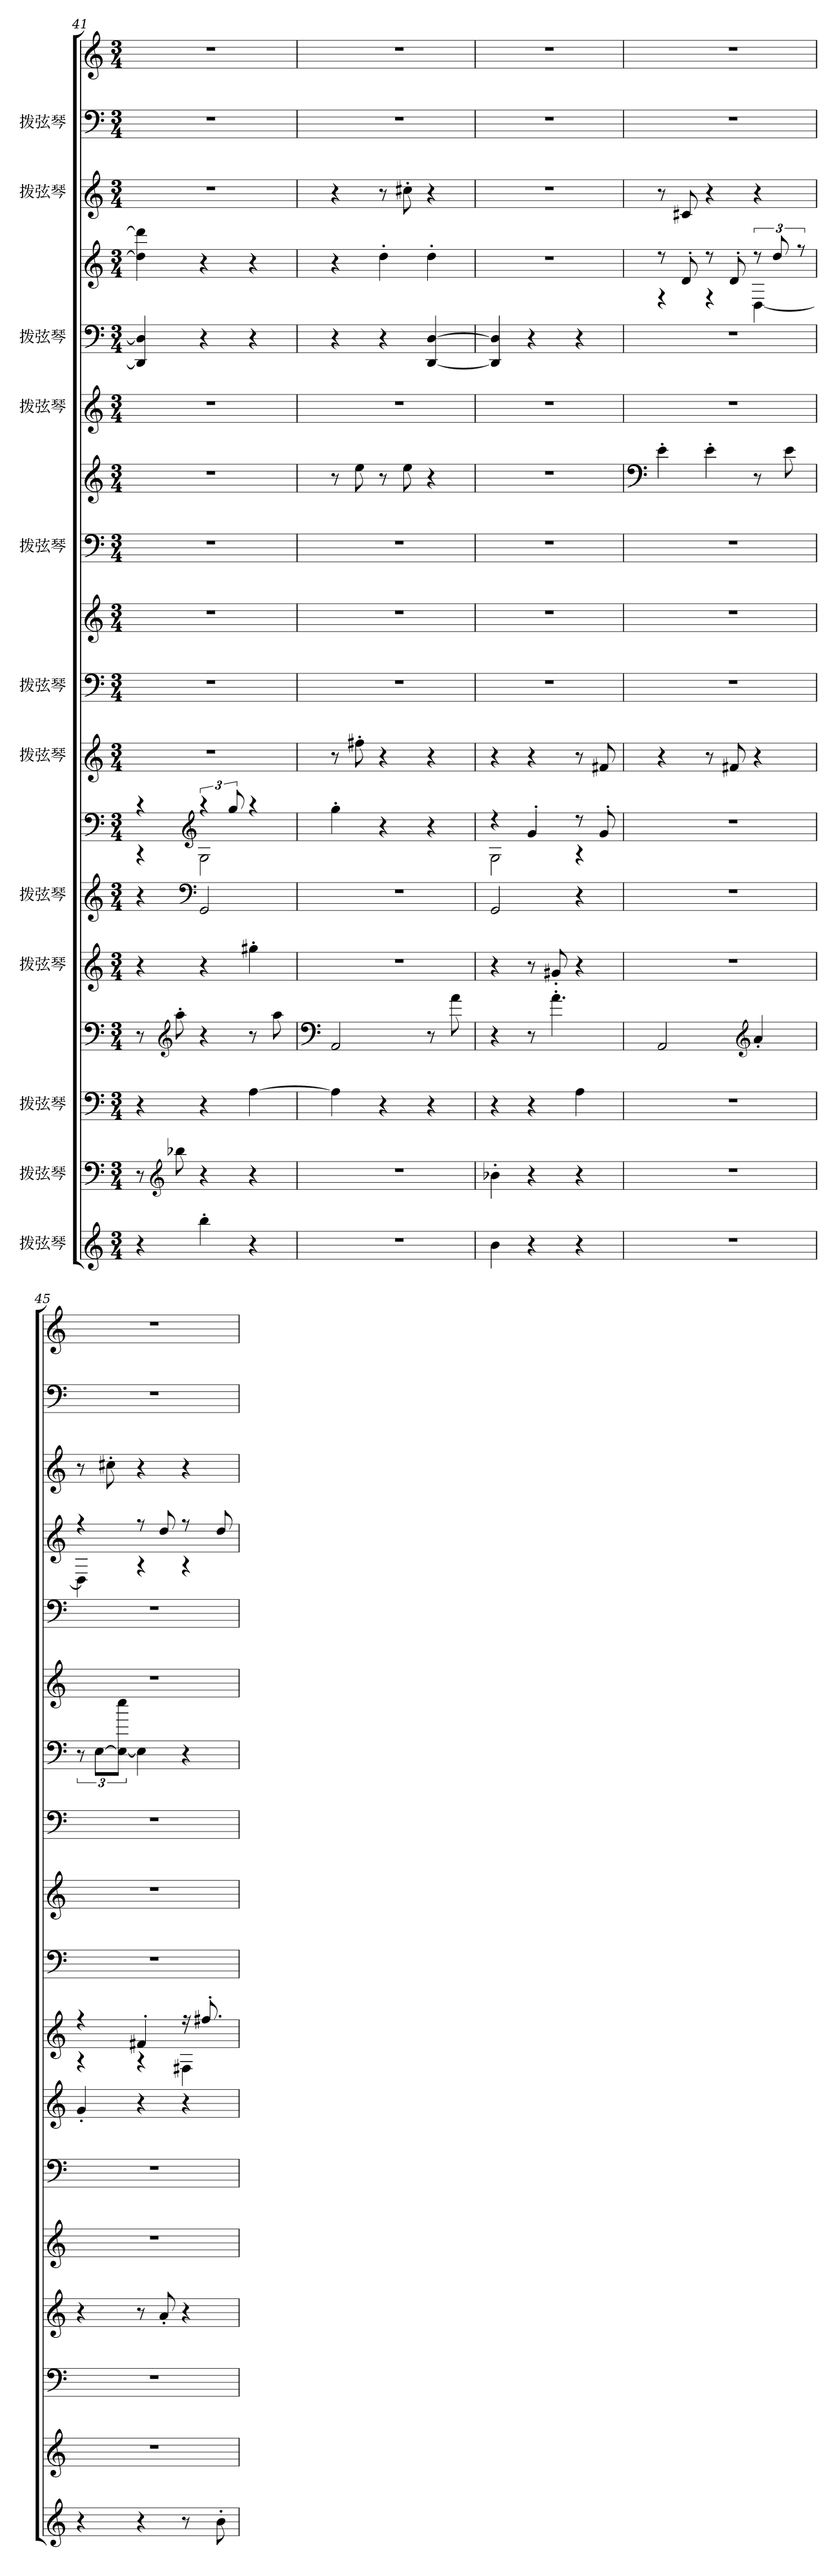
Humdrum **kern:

**kern	**kern	**kern	**kern	**kern	**kern	**kern	**kern	**kern	**kern	**kern	**kern	**kern	**kern	**kern	**kern	**kern	**kern
*part12	*part11	*part10	*part10	*part9	*part8	*part8	*part7	*part6	*part6	*part5	*part5	*part4	*part3	*part3	*part2	*part1	*part1
*staff18	*staff17	*staff16	*staff15	*staff14	*staff13	*staff12	*staff11	*staff10	*staff9	*staff8	*staff7	*staff6	*staff5	*staff4	*staff3	*staff2	*staff1
*I"拨弦琴	*I"拨弦琴	*I"拨弦琴	*	*I"拨弦琴	*I"拨弦琴	*	*I"拨弦琴	*I"拨弦琴	*	*I"拨弦琴	*	*I"拨弦琴	*I"拨弦琴	*	*I"拨弦琴	*I"拨弦琴	*
*clefG2	*clefF4	*clefF4	*clefF4	*clefG2	*clefG2	*clefF4	*clefG2	*clefF4	*clefG2	*clefF4	*clefG2	*clefG2	*clefF4	*clefG2	*clefG2	*clefF4	*clefG2
*k[]	*k[]	*k[]	*k[]	*k[]	*k[]	*k[]	*k[]	*k[]	*k[]	*k[]	*k[]	*k[]	*k[]	*k[]	*k[]	*k[]	*k[]
*M3/4	*M3/4	*M3/4	*M3/4	*M3/4	*M3/4	*M3/4	*M3/4	*M3/4	*M3/4	*M3/4	*M3/4	*M3/4	*M3/4	*M3/4	*M3/4	*M3/4	*M3/4
=41	=41	=41	=41	=41	=41	=41	=41	=41	=41	=41	=41	=41	=41	=41	=41	=41	=41
*	*	*	*	*	*	*^	*	*	*	*	*	*	*	*	*	*	*
4r	8r	4r	8r	4r	4r	4r	4r	2.r	2.r	2.r	2.r	2.r	2.r	4DD/] 4D/]	4dd\] 4ddd\]	2.r	2.r	2.r
*	*clefG2	*	*clefG2	*	*	*	*	*	*	*	*	*	*	*	*	*	*	*
.	8bb-X\	.	8aa'\	.	.	.	.	.	.	.	.	.	.	.	.	.	.	.
*	*	*	*	*	*clefF4	*clefG2	*	*	*	*	*	*	*	*	*	*	*	*
4bb'\	4r	4r	4r	4r	2GG/	6r	2G\	.	.	.	.	.	.	4r	4r	.	.	.
.	.	.	.	.	.	12gg/	.	.	.	.	.	.	.	.	.	.	.	.
4r	4r	[4A\	8r	4gg#X'\	.	4r	.	.	.	.	.	.	.	4r	4r	.	.	.
.	.	.	8aa\	.	.	.	.	.	.	.	.	.	.	.	.	.	.	.
*	*	*	*	*	*	*v	*v	*	*	*	*	*	*	*	*	*	*	*
=42	=42	=42	=42	=42	=42	=42	=42	=42	=42	=42	=42	=42	=42	=42	=42	=42	=42
*	*	*	*clefF4	*	*	*	*	*	*	*	*	*	*	*	*	*	*
2.r	2.r	4A\]	2AA/	2.r	2.r	4gg'\	8r	2.r	2.r	2.r	8r	2.r	4r	4r	4r	2.r	2.r
.	.	.	.	.	.	.	8ff#X'\	.	.	.	8ee\	.	.	.	.	.	.
.	.	4r	.	.	.	4r	4r	.	.	.	8r	.	4r	4dd'\	8r	.	.
.	.	.	.	.	.	.	.	.	.	.	8ee\	.	.	.	8cc#X'\	.	.
.	.	4r	8r	.	.	4r	4r	.	.	.	4r	.	[4DD/ [4D/	4dd'\	4r	.	.
.	.	.	8a\	.	.	.	.	.	.	.	.	.	.	.	.	.	.
=43	=43	=43	=43	=43	=43	=43	=43	=43	=43	=43	=43	=43	=43	=43	=43	=43	=43
*	*	*	*	*	*	*^	*	*	*	*	*	*	*	*	*	*	*
4b\	4b-X'\	4r	4r	4r	2GG/	4r	2G\	4r	2.r	2.r	2.r	2.r	2.r	4DD/] 4D/]	2.r	2.r	2.r	2.r
4r	4r	4r	8r	8r	.	4g'/	.	4r	.	.	.	.	.	4r	.	.	.	.
.	.	.	4.a'\	8g#X'/	.	.	.	.	.	.	.	.	.	.	.	.	.	.
4r	4r	4A\	.	4r	4r	8r	4r	8r	.	.	.	.	.	4r	.	.	.	.
.	.	.	.	.	.	8g'/	.	8f#X/	.	.	.	.	.	.	.	.	.	.
*	*	*	*	*	*	*v	*v	*	*	*	*	*	*	*	*	*	*	*
!!LO:PB:g=z
=44	=44	=44	=44	=44	=44	=44	=44	=44	=44	=44	=44	=44	=44	=44	=44	=44	=44
*	*	*	*	*	*	*	*	*	*	*	*clefF4	*	*	*	*	*	*
*	*	*	*	*	*	*	*	*	*	*	*	*	*	*^	*	*	*
2.r	2.r	2.r	2AA/	2.r	2.r	2.r	4r	2.r	2.r	2.r	4e'\	2.r	2.r	8r	4r	8r	2.r	2.r
.	.	.	.	.	.	.	.	.	.	.	.	.	.	8d'/	.	8c#X/	.	.
.	.	.	.	.	.	.	8r	.	.	.	4e'\	.	.	8r	4r	4r	.	.
.	.	.	.	.	.	.	8f#X/	.	.	.	.	.	.	8d'/	.	.	.	.
*	*	*	*clefG2	*	*	*	*	*	*	*	*	*	*	*	*	*	*	*
.	.	.	4a'/	.	.	.	4r	.	.	.	8r	.	.	12r	[4D\	4r	.	.
.	.	.	.	.	.	.	.	.	.	.	.	.	.	12dd/	.	.	.	.
.	.	.	.	.	.	.	.	.	.	.	8e\	.	.	.	.	.	.	.
.	.	.	.	.	.	.	.	.	.	.	.	.	.	12r	.	.	.	.
=45	=45	=45	=45	=45	=45	=45	=45	=45	=45	=45	=45	=45	=45	=45	=45	=45	=45	=45
*	*	*	*	*	*	*	*^	*	*	*	*	*	*	*	*	*	*	*
4r	2.r	2.r	4r	2.r	2.r	4g'/	4r	4r	2.r	2.r	2.r	12r	2.r	2.r	4r	4D\]	8r	2.r	2.r
.	.	.	.	.	.	.	.	.	.	.	.	[12E\L	.	.	.	.	.	.	.
.	.	.	.	.	.	.	.	.	.	.	.	.	.	.	.	.	8cc#X'\	.	.
.	.	.	.	.	.	.	.	.	.	.	.	12E\_ 12ee\J	.	.	.	.	.	.	.
4r	.	.	8r	.	.	4r	4f#X'/	4r	.	.	.	4E\]	.	.	8r	4r	4r	.	.
.	.	.	8a'/	.	.	.	.	.	.	.	.	.	.	.	8dd/	.	.	.	.
8r	.	.	4r	.	.	4r	16r	4F#X\	.	.	.	4r	.	.	8r	4r	4r	.	.
.	.	.	.	.	.	.	8.ff#X'/	.	.	.	.	.	.	.	.	.	.	.	.
8b'\	.	.	.	.	.	.	.	.	.	.	.	.	.	.	8dd/	.	.	.	.
*	*	*	*	*	*	*	*v	*v	*	*	*	*	*	*	*v	*v	*	*	*
=	=	=	=	=	=	=	=	=	=	=	=	=	=	=	=	=	=
*-	*-	*-	*-	*-	*-	*-	*-	*-	*-	*-	*-	*-	*-	*-	*-	*-	*-
